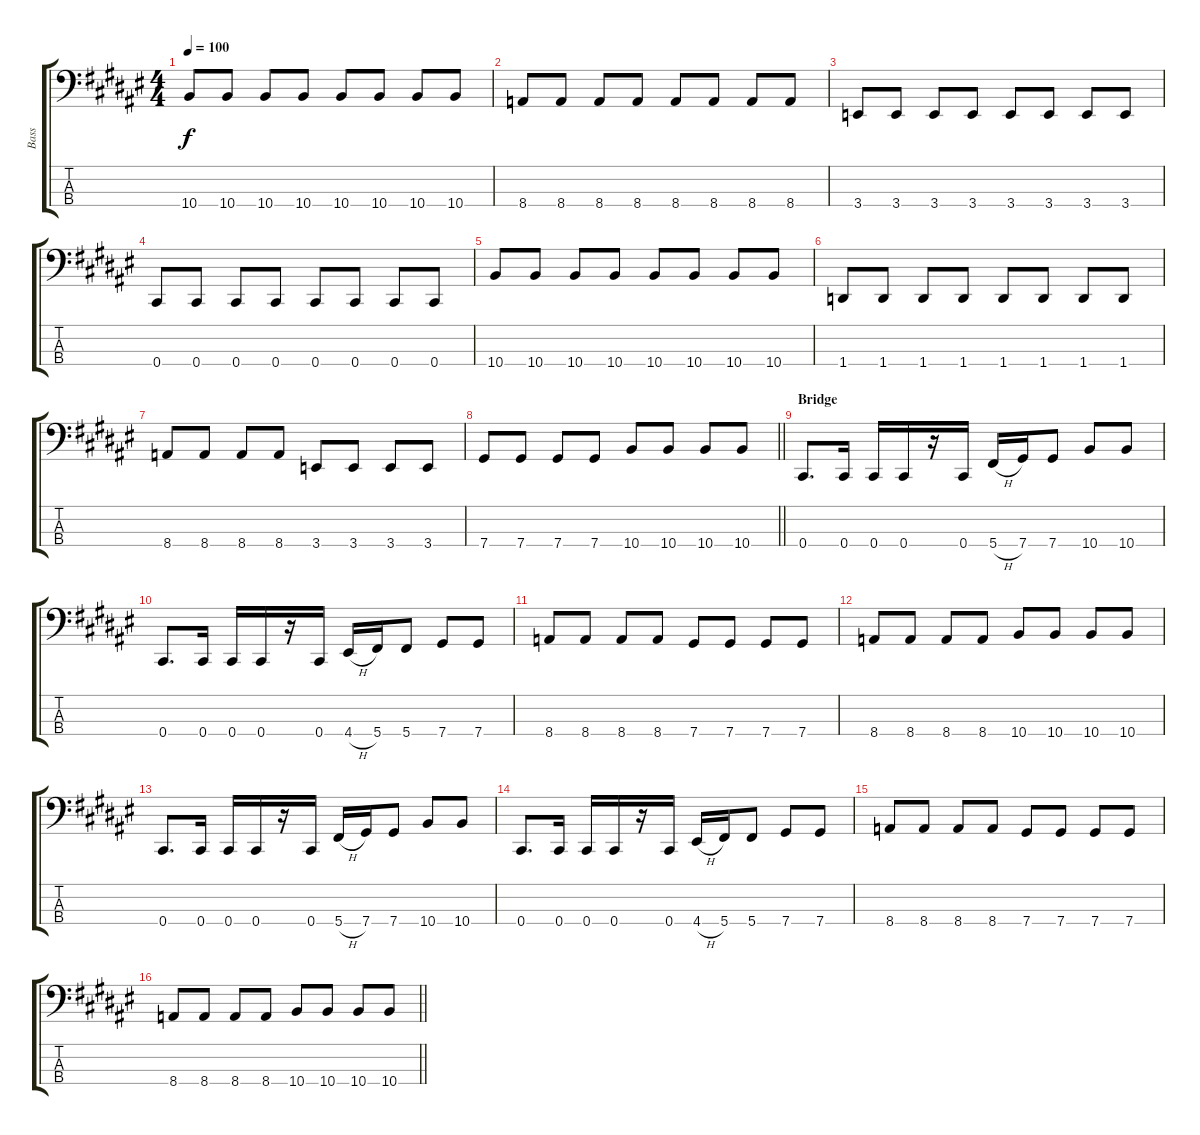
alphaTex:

\track ("Bass" "Bass") {instrument electricbassfinger}
\staff {score tabs}
\tuning (F2 Db2 Ab1 Db1) {hide}
\ts (4 4)
\tempo 100
\clef f4
\ks f#
10.4.8{dy f} 10.4.8 10.4.8 10.4.8 10.4.8 10.4.8 10.4.8 10.4.8 |
8.4.8 8.4.8 8.4.8 8.4.8 8.4.8 8.4.8 8.4.8 8.4.8 |
3.4.8 3.4.8 3.4.8 3.4.8 3.4.8 3.4.8 3.4.8 3.4.8 |
0.4.8 0.4.8 0.4.8 0.4.8 0.4.8 0.4.8 0.4.8 0.4.8 |
10.4.8 10.4.8 10.4.8 10.4.8 10.4.8 10.4.8 10.4.8 10.4.8 |
1.4.8 1.4.8 1.4.8 1.4.8 1.4.8 1.4.8 1.4.8 1.4.8 |
8.4.8 8.4.8 8.4.8 8.4.8 3.4.8 3.4.8 3.4.8 3.4.8 |
\barLineRight lightlight
7.4.8 7.4.8 7.4.8 7.4.8 10.4.8 10.4.8 10.4.8 10.4.8 |
\section ("" "Bridge")
0.4.8{d} 0.4.16 0.4.16 0.4.16 r.16 0.4.16 5.4{h}.16 7.4.16 7.4.8 10.4.8 10.4.8 |
0.4.8{d} 0.4.16 0.4.16 0.4.16 r.16 0.4.16 4.4{h}.16 5.4.16 5.4.8 7.4.8 7.4.8 |
8.4.8 8.4.8 8.4.8 8.4.8 7.4.8 7.4.8 7.4.8 7.4.8 |
8.4.8 8.4.8 8.4.8 8.4.8 10.4.8 10.4.8 10.4.8 10.4.8 |
0.4.8{d} 0.4.16 0.4.16 0.4.16 r.16 0.4.16 5.4{h}.16 7.4.16 7.4.8 10.4.8 10.4.8 |
0.4.8{d} 0.4.16 0.4.16 0.4.16 r.16 0.4.16 4.4{h}.16 5.4.16 5.4.8 7.4.8 7.4.8 |
8.4.8 8.4.8 8.4.8 8.4.8 7.4.8 7.4.8 7.4.8 7.4.8 |
\barLineRight lightlight
8.4.8 8.4.8 8.4.8 8.4.8 10.4.8 10.4.8 10.4.8 10.4.8
